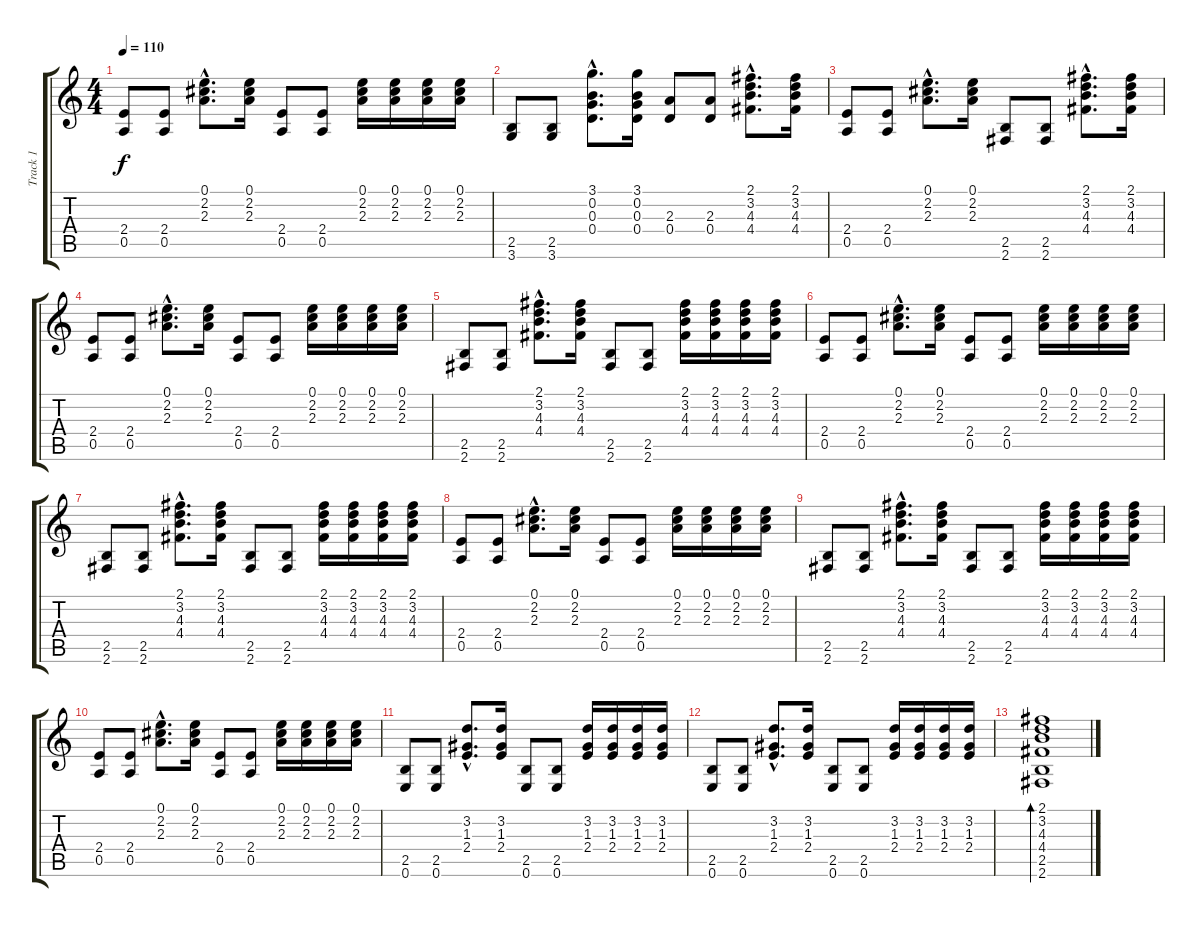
\track ("Track 1" "Track 1") {instrument acousticguitarnylon}
\staff {score tabs}
\tuning (E4 B3 G3 D3 A2 E2) {hide}
\ts (4 4)
\tempo 110
\clef g2
\ks c
(2.4 0.5).8{dy f} (2.4 0.5).8 (0.1{hac} 2.2{hac} 2.3{hac}).8{d} (0.1 2.2 2.3).16 (2.4 0.5).8 (2.4 0.5).8 (0.1 2.2 2.3).16 (0.1 2.2 2.3).16 (0.1 2.2 2.3).16 (0.1 2.2 2.3).16 |
(2.5 3.6).8 (2.5 3.6).8 (3.1{hac} 0.2{hac} 0.3{hac} 0.4{hac}).8{d} (3.1 0.2 0.3 0.4).16 (2.3 0.4).8 (2.3 0.4).8 (2.1{hac} 3.2{hac} 4.3{hac} 4.4{hac}).8{d} (2.1 3.2 4.3 4.4).16 |
(2.4 0.5).8 (2.4 0.5).8 (0.1{hac} 2.2{hac} 2.3{hac}).8{d} (0.1 2.2 2.3).16 (2.5 2.6).8 (2.5 2.6).8 (2.1{hac} 3.2{hac} 4.3{hac} 4.4{hac}).8{d} (2.1 3.2 4.3 4.4).16 |
(2.4 0.5).8 (2.4 0.5).8 (0.1{hac} 2.2{hac} 2.3{hac}).8{d} (0.1 2.2 2.3).16 (2.4 0.5).8 (2.4 0.5).8 (0.1 2.2 2.3).16 (0.1 2.2 2.3).16 (0.1 2.2 2.3).16 (0.1 2.2 2.3).16 |
(2.5 2.6).8 (2.5 2.6).8 (2.1{hac} 3.2{hac} 4.3{hac} 4.4{hac}).8{d} (2.1 3.2 4.3 4.4).16 (2.5 2.6).8 (2.5 2.6).8 (2.1 3.2 4.3 4.4).16 (2.1 3.2 4.3 4.4).16 (2.1 3.2 4.3 4.4).16 (2.1 3.2 4.3 4.4).16 |
(2.4 0.5).8 (2.4 0.5).8 (0.1{hac} 2.2{hac} 2.3{hac}).8{d} (0.1 2.2 2.3).16 (2.4 0.5).8 (2.4 0.5).8 (0.1 2.2 2.3).16 (0.1 2.2 2.3).16 (0.1 2.2 2.3).16 (0.1 2.2 2.3).16 |
(2.5 2.6).8 (2.5 2.6).8 (2.1{hac} 3.2{hac} 4.3{hac} 4.4{hac}).8{d} (2.1 3.2 4.3 4.4).16 (2.5 2.6).8 (2.5 2.6).8 (2.1 3.2 4.3 4.4).16 (2.1 3.2 4.3 4.4).16 (2.1 3.2 4.3 4.4).16 (2.1 3.2 4.3 4.4).16 |
(2.4 0.5).8 (2.4 0.5).8 (0.1{hac} 2.2{hac} 2.3{hac}).8{d} (0.1 2.2 2.3).16 (2.4 0.5).8 (2.4 0.5).8 (0.1 2.2 2.3).16 (0.1 2.2 2.3).16 (0.1 2.2 2.3).16 (0.1 2.2 2.3).16 |
(2.5 2.6).8 (2.5 2.6).8 (2.1{hac} 3.2{hac} 4.3{hac} 4.4{hac}).8{d} (2.1 3.2 4.3 4.4).16 (2.5 2.6).8 (2.5 2.6).8 (2.1 3.2 4.3 4.4).16 (2.1 3.2 4.3 4.4).16 (2.1 3.2 4.3 4.4).16 (2.1 3.2 4.3 4.4).16 |
(2.4 0.5).8 (2.4 0.5).8 (0.1{hac} 2.2{hac} 2.3{hac}).8{d} (0.1 2.2 2.3).16 (2.4 0.5).8 (2.4 0.5).8 (0.1 2.2 2.3).16 (0.1 2.2 2.3).16 (0.1 2.2 2.3).16 (0.1 2.2 2.3).16 |
(2.5 0.6).8 (2.5 0.6).8 (3.2{hac} 1.3{hac} 2.4{hac}).8{d} (3.2 1.3 2.4).16 (2.5 0.6).8 (2.5 0.6).8 (3.2 1.3 2.4).16 (3.2 1.3 2.4).16 (3.2 1.3 2.4).16 (3.2 1.3 2.4).16 |
(2.5 0.6).8 (2.5 0.6).8 (3.2{hac} 1.3{hac} 2.4{hac}).8{d} (3.2 1.3 2.4).16 (2.5 0.6).8 (2.5 0.6).8 (3.2 1.3 2.4).16 (3.2 1.3 2.4).16 (3.2 1.3 2.4).16 (3.2 1.3 2.4).16 |
(2.1 3.2 4.3 4.4 2.5 2.6).1{bd 480}
